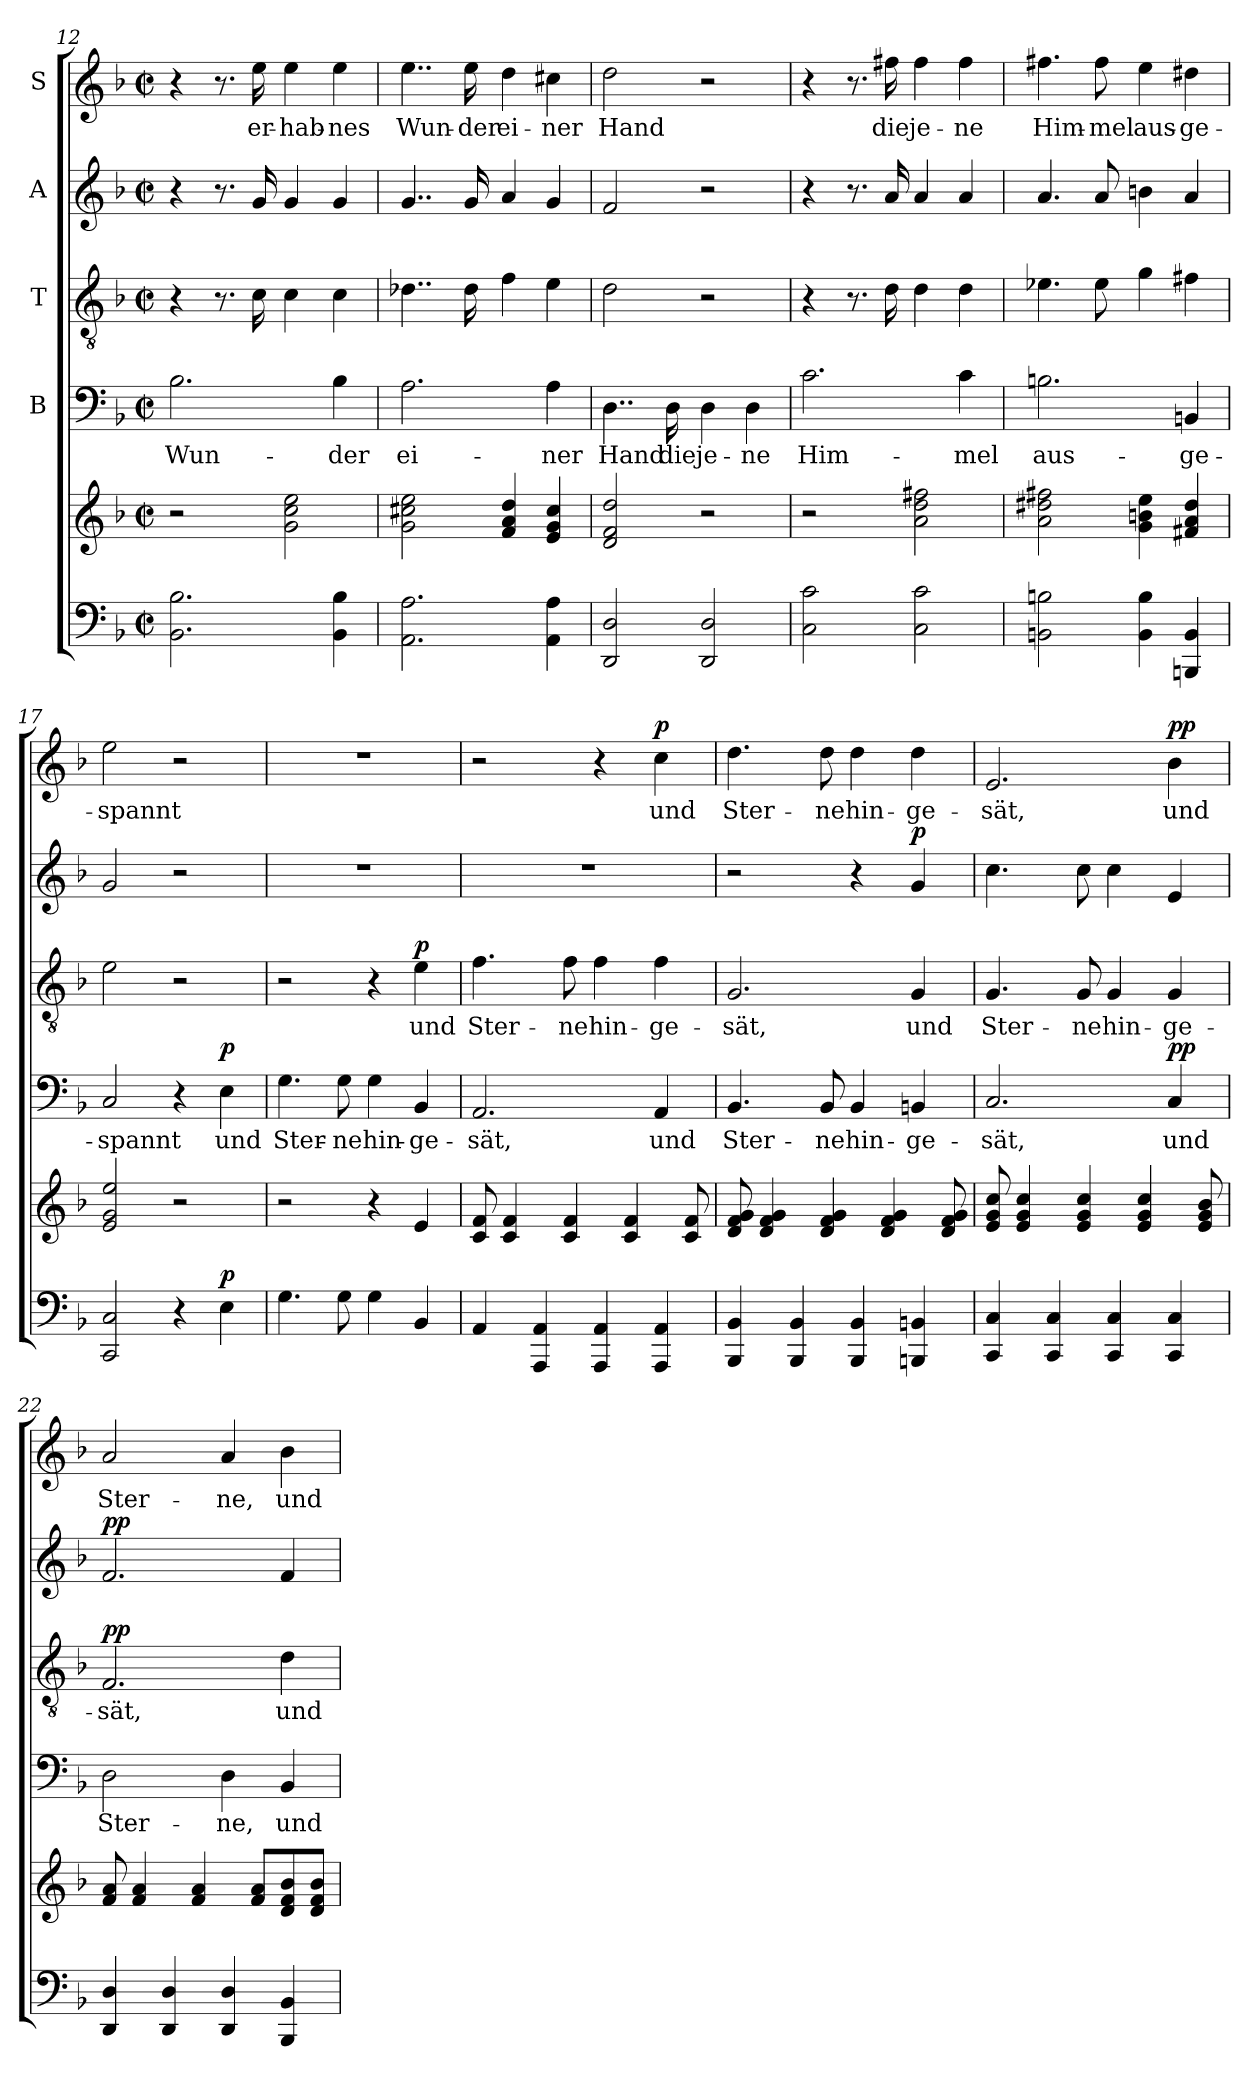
**kern	**kern	**dynam	**kern	**text	**dynam	**kern	**text	**dynam	**kern	**dynam	**kern	**text	**dynam
*part5	*part5	*part5	*part4	*part4	*part4	*part3	*part3	*part3	*part2	*part2	*part1	*part1	*part1
*staff6	*staff5	*staff5/6	*staff4	*staff4	*staff4	*staff3	*staff3	*staff3	*staff2	*staff2	*staff1	*staff1	*staff1
*	*	*	*I"B	*	*	*I"T	*	*	*I"A	*	*I"S	*	*
!!LO:LB:g=z
*clefF4	*clefG2	*	*clefF4	*	*	*clefGv2	*	*	*clefG2	*	*clefG2	*	*
*k[b-]	*k[b-]	*	*k[b-]	*	*	*k[b-]	*	*	*k[b-]	*	*k[b-]	*	*
*F:	*F:	*	*F:	*	*	*F:	*	*	*F:	*	*F:	*	*
*M2/2	*M2/2	*	*M2/2	*	*	*M2/2	*	*	*M2/2	*	*M2/2	*	*
*met(c|)	*met(c|)	*	*met(c|)	*	*	*met(c|)	*	*	*met(c|)	*	*met(c|)	*	*
=12	=12	=12	=12	=12	=12	=12	=12	=12	=12	=12	=12	=12	=12
2.BB-\ 2.B-\	2r	.	2.B-\	Wun-	.	4r	.	.	4r	.	4r	.	.
.	.	.	.	.	.	8.r	.	.	8.r	.	8.r	.	.
.	.	.	.	.	.	16c\	.	.	16g/	.	16ee\	er-	.
.	2g\ 2cc\ 2ee\	.	.	.	.	4c\	.	.	4g/	.	4ee\	-hab-	.
4BB-\ 4B-\	.	.	4B-\	-der	.	4c\	.	.	4g/	.	4ee\	-nes	.
=13	=13	=13	=13	=13	=13	=13	=13	=13	=13	=13	=13	=13	=13
2.AA\ 2.A\	2g\ 2cc#X\ 2ee\	.	2.A\	ei-	.	4..d-X\	.	.	4..g/	.	4..ee\	Wun-	.
.	.	.	.	.	.	16d-\	.	.	16g/	.	16ee\	-der	.
.	4f/ 4a/ 4dd/	.	.	.	.	4f\	.	.	4a/	.	4dd\	ei-	.
4AA\ 4A\	4e/ 4g/ 4cc#/	.	4A\	-ner	.	4e\	.	.	4g/	.	4cc#X\	-ner	.
=14	=14	=14	=14	=14	=14	=14	=14	=14	=14	=14	=14	=14	=14
2DD/ 2D/	2d/ 2f/ 2dd/	.	4..D\	Hand	.	2d\	.	.	2f/	.	2dd\	Hand	.
.	.	.	16D\	die	.	.	.	.	.	.	.	.	.
2DD/ 2D/	2r	.	4D\	je-	.	2r	.	.	2r	.	2r	.	.
.	.	.	4D\	-ne	.	.	.	.	.	.	.	.	.
=15	=15	=15	=15	=15	=15	=15	=15	=15	=15	=15	=15	=15	=15
2C\ 2c\	2r	.	2.c\	Him-	.	4r	.	.	4r	.	4r	.	.
.	.	.	.	.	.	8.r	.	.	8.r	.	8.r	.	.
.	.	.	.	.	.	16d\	.	.	16a/	.	16ff#X\	die	.
2C\ 2c\	2a\ 2dd\ 2ff#X\	.	.	.	.	4d\	.	.	4a/	.	4ff#\	je-	.
.	.	.	4c\	-mel	.	4d\	.	.	4a/	.	4ff#\	-ne	.
!!LO:PB:g=z
=16	=16	=16	=16	=16	=16	=16	=16	=16	=16	=16	=16	=16	=16
2BBn\ 2Bn\	2a\ 2dd#X\ 2ff#X\	.	2.Bn\	aus-	.	4.e-X\	.	.	4.a/	.	4.ff#X\	Him-	.
.	.	.	.	.	.	8e-\	.	.	8a/	.	8ff#\	-mel	.
4BB\ 4B\	4g\ 4bn\ 4ee\	.	.	.	.	4g\	.	.	4bn\	.	4ee\	aus-	.
4BBBn/ 4BB/	4f#X/ 4a/ 4dd#/	.	4BBn/	-ge-	.	4f#X\	.	.	4a/	.	4dd#X\	-ge-	.
=17	=17	=17	=17	=17	=17	=17	=17	=17	=17	=17	=17	=17	=17
2CC/ 2C/	2e/ 2g/ 2ee/	.	2C/	-spannt	.	2e\	.	.	2g/	.	2ee\	-spannt	.
4r	2r	.	4r	.	.	2r	.	.	2r	.	2r	.	.
!	!	!LO:DY:a=2	!	!	!LO:DY:a	!	!	!	!	!	!	!	!
4E\	.	p	4E\	und	p	.	.	.	.	.	.	.	.
=18	=18	=18	=18	=18	=18	=18	=18	=18	=18	=18	=18	=18	=18
4.G\	2r	.	4.G\	Ster-	.	2r	.	.	1r	.	1r	.	.
8G\	.	.	8G\	-ne	.	.	.	.	.	.	.	.	.
4G\	4r	.	4G\	hin-	.	4r	.	.	.	.	.	.	.
!	!	!	!	!	!	!	!	!LO:DY:a	!	!	!	!	!
4BB-/	4e/	.	4BB-/	-ge-	.	4e\	und	p	.	.	.	.	.
=19	=19	=19	=19	=19	=19	=19	=19	=19	=19	=19	=19	=19	=19
4AA/	8c/ 8f/	.	2.AA/	-sät,	.	4.f\	Ster-	.	1r	.	2r	.	.
.	4c/ 4f/	.	.	.	.	.	.	.	.	.	.	.	.
4AAA/ 4AA/	.	.	.	.	.	.	.	.	.	.	.	.	.
.	4c/ 4f/	.	.	.	.	8f\	-ne	.	.	.	.	.	.
4AAA/ 4AA/	.	.	.	.	.	4f\	hin-	.	.	.	4r	.	.
.	4c/ 4f/	.	.	.	.	.	.	.	.	.	.	.	.
!	!	!	!	!	!	!	!	!	!	!	!	!	!LO:DY:a
4AAA/ 4AA/	.	.	4AA/	und	.	4f\	-ge-	.	.	.	4cc\	und	p
.	8c/ 8f/	.	.	.	.	.	.	.	.	.	.	.	.
!!LO:LB:g=z
=20	=20	=20	=20	=20	=20	=20	=20	=20	=20	=20	=20	=20	=20
4BBB-/ 4BB-/	8d/ 8f/ 8g/	.	4.BB-/	Ster-	.	2.G/	-sät,	.	2r	.	4.dd\	Ster-	.
.	4d/ 4f/ 4g/	.	.	.	.	.	.	.	.	.	.	.	.
4BBB-/ 4BB-/	.	.	.	.	.	.	.	.	.	.	.	.	.
.	4d/ 4f/ 4g/	.	8BB-/	-ne	.	.	.	.	.	.	8dd\	-ne	.
4BBB-/ 4BB-/	.	.	4BB-/	hin-	.	.	.	.	4r	.	4dd\	hin-	.
.	4d/ 4f/ 4g/	.	.	.	.	.	.	.	.	.	.	.	.
!	!	!	!	!	!	!	!	!	!	!LO:DY:a	!	!	!
4BBBn/ 4BBn/	.	.	4BBn/	-ge-	.	4G/	und	.	4g/	p	4dd\	-ge-	.
.	8d/ 8f/ 8g/	.	.	.	.	.	.	.	.	.	.	.	.
=21	=21	=21	=21	=21	=21	=21	=21	=21	=21	=21	=21	=21	=21
4CC/ 4C/	8e/ 8g/ 8cc/	.	2.C/	-sät,	.	4.G/	Ster-	.	4.cc\	.	2.e/	-sät,	.
.	4e/ 4g/ 4cc/	.	.	.	.	.	.	.	.	.	.	.	.
4CC/ 4C/	.	.	.	.	.	.	.	.	.	.	.	.	.
.	4e/ 4g/ 4cc/	.	.	.	.	8G/	-ne	.	8cc\	.	.	.	.
4CC/ 4C/	.	.	.	.	.	4G/	hin-	.	4cc\	.	.	.	.
.	4e/ 4g/ 4cc/	.	.	.	.	.	.	.	.	.	.	.	.
!	!	!	!	!	!LO:DY:a	!	!	!	!	!	!	!	!LO:DY:a
4CC/ 4C/	.	.	4C/	und	pp	4G/	-ge-	.	4e/	.	4b-\	und	pp
.	8e/ 8g/ 8b-/	.	.	.	.	.	.	.	.	.	.	.	.
=22	=22	=22	=22	=22	=22	=22	=22	=22	=22	=22	=22	=22	=22
!	!	!	!	!	!	!	!	!LO:DY:a	!	!LO:DY:a	!	!	!
4DD/ 4D/	8f/ 8a/	.	2D\	Ster-	.	2.F/	-sät,	pp	2.f/	pp	2a/	Ster-	.
.	4f/ 4a/	.	.	.	.	.	.	.	.	.	.	.	.
4DD/ 4D/	.	.	.	.	.	.	.	.	.	.	.	.	.
.	4f/ 4a/	.	.	.	.	.	.	.	.	.	.	.	.
4DD/ 4D/	.	.	4D\	-ne,	.	.	.	.	.	.	4a/	-ne,	.
.	8f/ 8a/L	.	.	.	.	.	.	.	.	.	.	.	.
4BBB-/ 4BB-/	8d/ 8f/ 8b-/	.	4BB-/	und	.	4d\	und	.	4f/	.	4b-\	und	.
.	8d/ 8f/ 8b-/J	.	.	.	.	.	.	.	.	.	.	.	.
=	=	=	=	=	=	=	=	=	=	=	=	=	=
*-	*-	*-	*-	*-	*-	*-	*-	*-	*-	*-	*-	*-	*-
